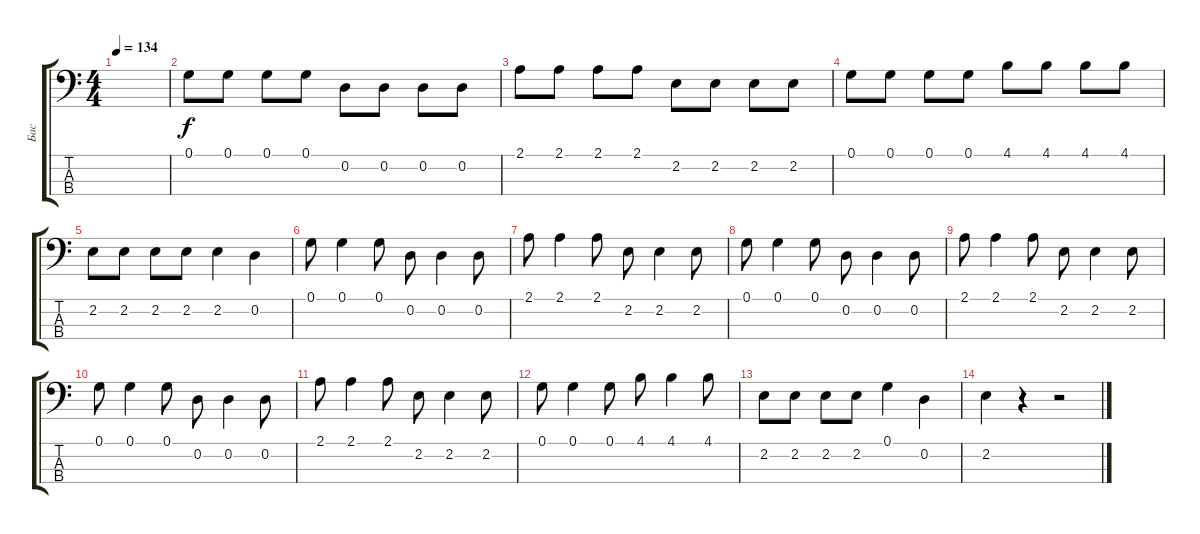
\track ("Бас" "Бас") {instrument electricbassfinger}
\staff {score tabs}
\tuning (G2 D2 A1 E1) {hide}
\ts (4 4)
\tempo 134
\clef f4
\ks c
|
0.1.8 0.1.8 0.1.8 0.1.8 0.2.8 0.2.8 0.2.8 0.2.8 |
2.1.8 2.1.8 2.1.8 2.1.8 2.2.8 2.2.8 2.2.8 2.2.8 |
0.1.8 0.1.8 0.1.8 0.1.8 4.1.8 4.1.8 4.1.8 4.1.8 |
2.2.8 2.2.8 2.2.8 2.2.8 2.2.4 0.2.4 |
0.1.8 0.1.4 0.1.8 0.2.8 0.2.4 0.2.8 |
2.1.8 2.1.4 2.1.8 2.2.8 2.2.4 2.2.8 |
0.1.8 0.1.4 0.1.8 0.2.8 0.2.4 0.2.8 |
2.1.8 2.1.4 2.1.8 2.2.8 2.2.4 2.2.8 |
0.1.8 0.1.4 0.1.8 0.2.8 0.2.4 0.2.8 |
2.1.8 2.1.4 2.1.8 2.2.8 2.2.4 2.2.8 |
0.1.8 0.1.4 0.1.8 4.1.8 4.1.4 4.1.8 |
2.2.8 2.2.8 2.2.8 2.2.8 0.1.4 0.2.4 |
2.2.4 r.4 r.2
